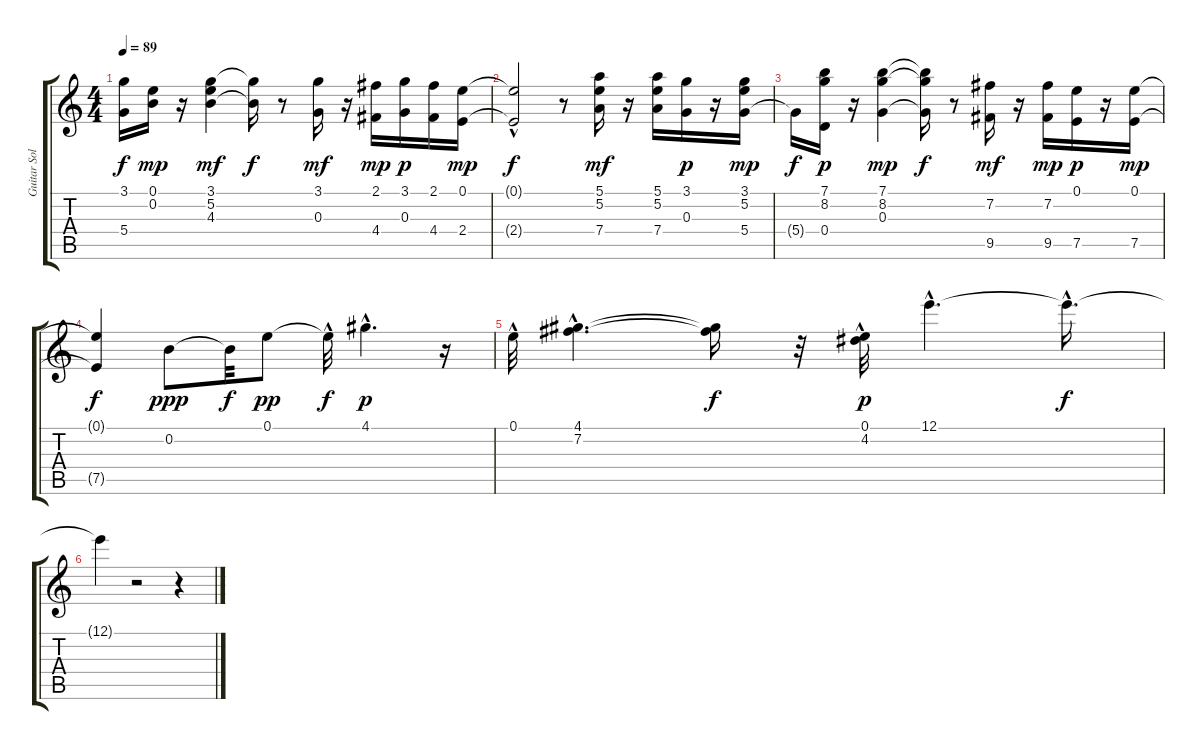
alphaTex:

\track ("Guitar Sollo" "Guitar Sol") {instrument electricguitarjazz}
\staff {score tabs}
\tuning (E4 B3 G3 D3 A2 E2) {hide}
\ts (4 4)
\tempo 89
\clef g2
\ks c
(3.1{t} 5.4{t}).16{dy f} (0.1 0.2).16{dy mp} r.16 (3.1 5.2 4.3).4{dy mf} (3.1{t} 4.3{t}).16{dy f} r.8 (3.1 0.3).16{dy mf} r.16 (2.1 4.4).16{dy mp} (3.1 0.3).16{dy p} (2.1 4.4).16 (0.1 2.4).16{dy mp} |
(0.1{hac t} 2.4{t}).2{dy f} r.8 (5.1 5.2 7.4).16{dy mf} r.16 (5.1 5.2 7.4).16 (3.1 0.3).16{dy p} r.16 (3.1 5.2 5.4).16{dy mp} |
5.4{t}.16{dy f} (7.1 8.2 0.4).16{dy p} r.16 (7.1 8.2 0.3).4{dy mp} (7.1{t} 8.2{t} 0.3{t}).16{dy f} r.8 (7.2 9.5).16{dy mf} r.16 (7.2 9.5).16{dy mp} (0.1 7.5).16{dy p} r.16 (0.1 7.5).16{dy mp} |
(0.1{t} 7.5{t}).4{dy f} 0.2.8{dy ppp} 0.2{t}.32{dy f} 0.1.8{dy pp} 0.1{hac t}.32{dy f} 4.1{hac}.4{d dy p} r.16 |
0.1{hac}.32 (4.1{hac} 7.2{hac}).4{d} (4.1{t} 7.2{t}).16{dy f} r.32 (0.1{hac} 4.2{hac}).32{dy p} 12.1{hac}.4{d} 12.1{hac t}.16{d dy f} |
12.1{t}.4 r.2 r.4
